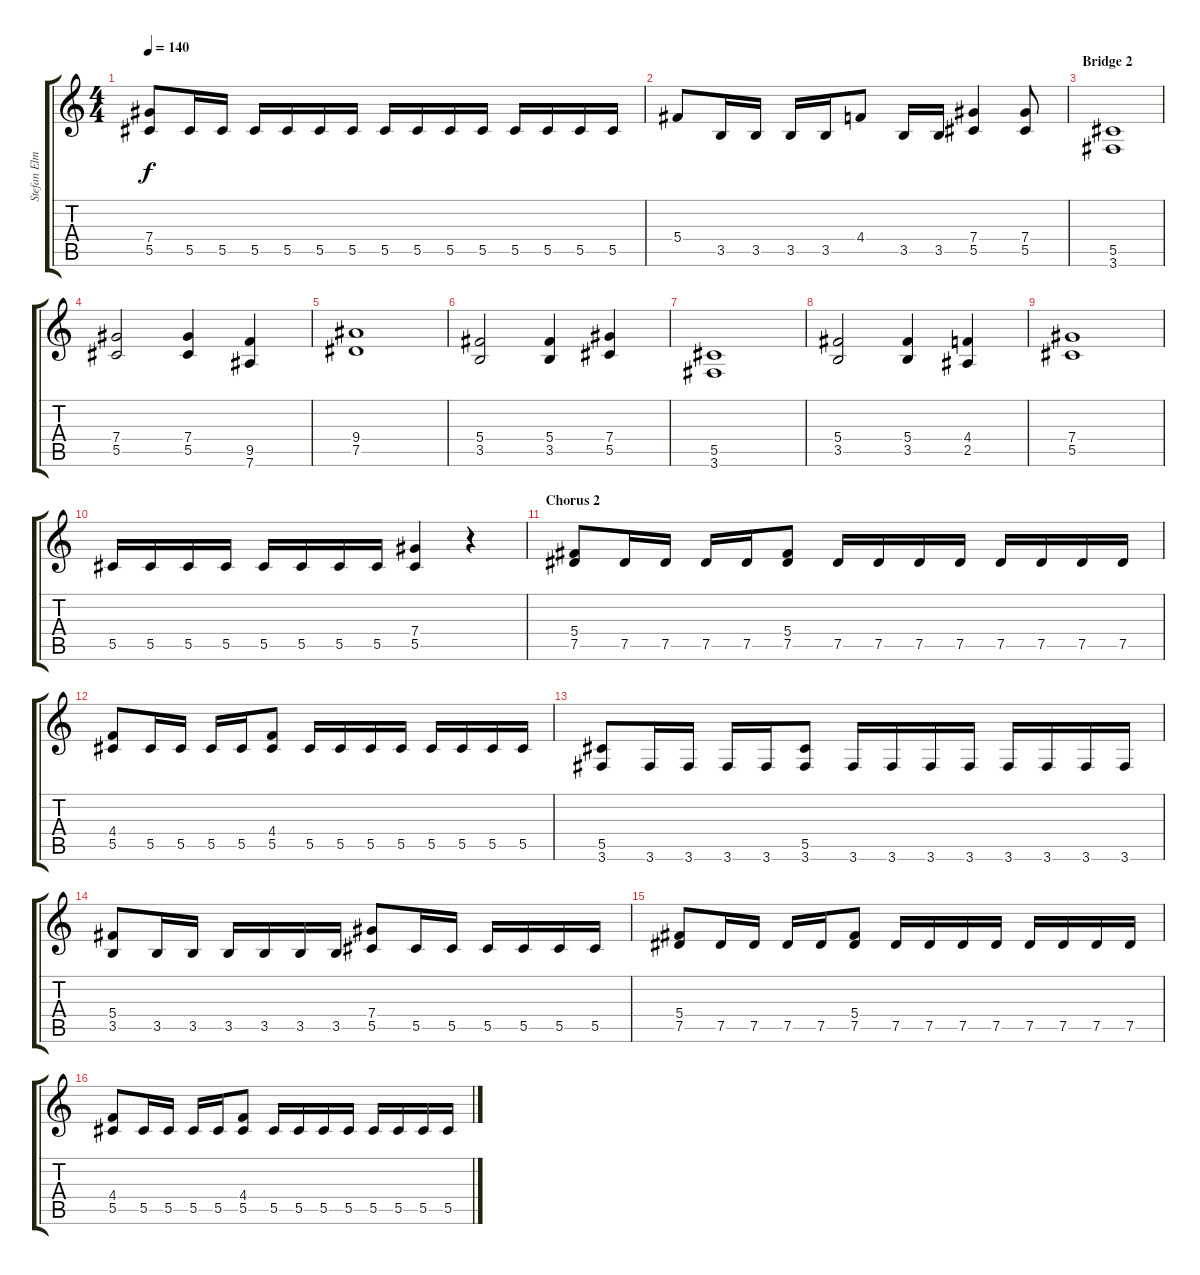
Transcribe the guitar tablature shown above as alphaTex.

\track ("Stefan Elmgren :: Guitar 1" "Stefan Elm") {instrument overdrivenguitar}
\staff {score tabs}
\tuning (Eb4 Bb3 Gb3 Db3 Ab2 Eb2) {hide}
\ts (4 4)
\tempo 140
\clef g2
\ks c
(7.4 5.5).8{dy f} 5.5.16 5.5.16 5.5.16 5.5.16 5.5.16 5.5.16 5.5.16 5.5.16 5.5.16 5.5.16 5.5.16 5.5.16 5.5.16 5.5.16 |
5.4.8 3.5.16 3.5.16 3.5.16 3.5.16 4.4.8 3.5.16 3.5.16 (7.4 5.5).4 (7.4 5.5).8 |
\section ("" "Bridge 2")
(5.5 3.6).1 |
(7.4 5.5).2 (7.4 5.5).4 (9.5 7.6).4 |
(9.4 7.5).1 |
(5.4 3.5).2 (5.4 3.5).4 (7.4 5.5).4 |
(5.5 3.6).1 |
(5.4 3.5).2 (5.4 3.5).4 (4.4 2.5).4 |
(7.4 5.5).1 |
5.5.16 5.5.16 5.5.16 5.5.16 5.5.16 5.5.16 5.5.16 5.5.16 (7.4 5.5).4 r.4 |
\section ("" "Chorus 2")
(5.4 7.5).8 7.5.16 7.5.16 7.5.16 7.5.16 (5.4 7.5).8 7.5.16 7.5.16 7.5.16 7.5.16 7.5.16 7.5.16 7.5.16 7.5.16 |
(4.4 5.5).8 5.5.16 5.5.16 5.5.16 5.5.16 (4.4 5.5).8 5.5.16 5.5.16 5.5.16 5.5.16 5.5.16 5.5.16 5.5.16 5.5.16 |
(5.5 3.6).8 3.6.16 3.6.16 3.6.16 3.6.16 (5.5 3.6).8 3.6.16 3.6.16 3.6.16 3.6.16 3.6.16 3.6.16 3.6.16 3.6.16 |
(5.4 3.5).8 3.5.16 3.5.16 3.5.16 3.5.16 3.5.16 3.5.16 (7.4 5.5).8 5.5.16 5.5.16 5.5.16 5.5.16 5.5.16 5.5.16 |
(5.4 7.5).8 7.5.16 7.5.16 7.5.16 7.5.16 (5.4 7.5).8 7.5.16 7.5.16 7.5.16 7.5.16 7.5.16 7.5.16 7.5.16 7.5.16 |
(4.4 5.5).8 5.5.16 5.5.16 5.5.16 5.5.16 (4.4 5.5).8 5.5.16 5.5.16 5.5.16 5.5.16 5.5.16 5.5.16 5.5.16 5.5.16
